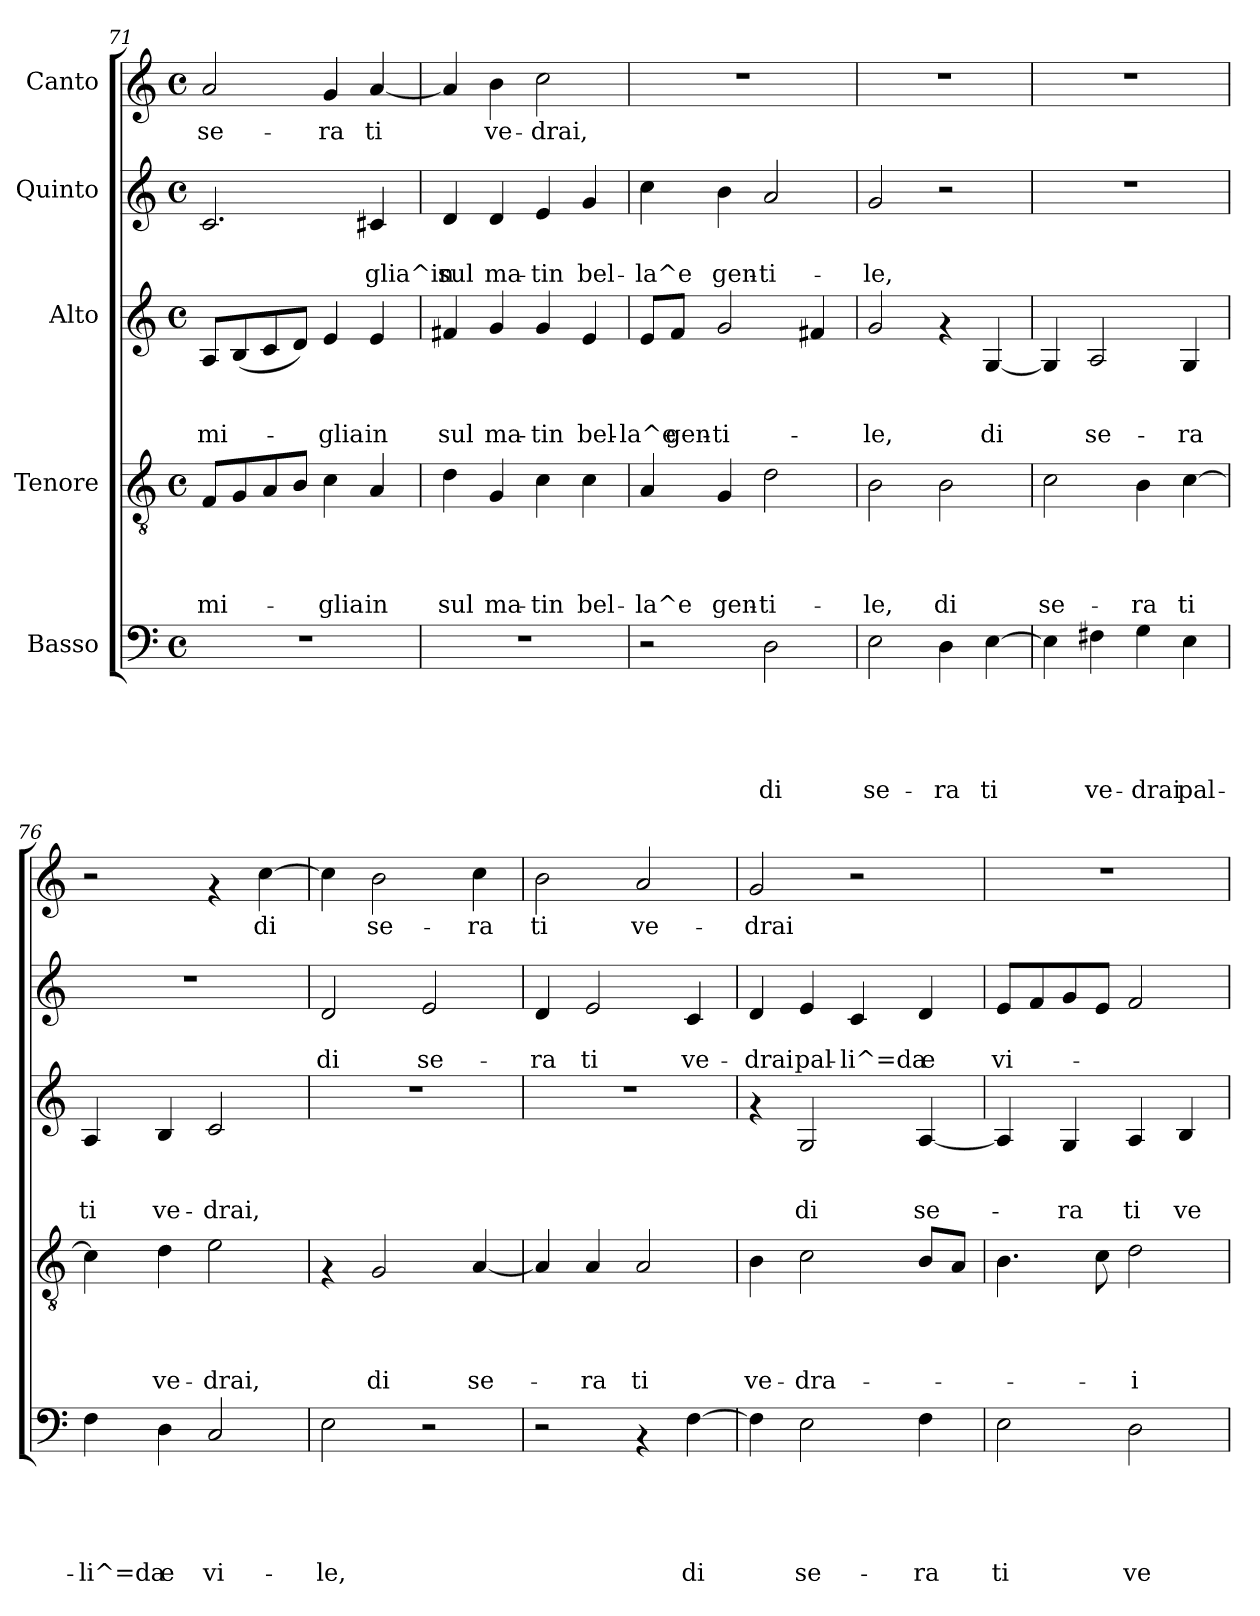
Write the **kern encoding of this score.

**kern	**text	**text	**text	**text	**text	**kern	**text	**text	**text	**text	**kern	**text	**text	**text	**kern	**text	**text	**kern	**text
*part5	*part5	*part5	*part5	*part5	*part5	*part4	*part4	*part4	*part4	*part4	*part3	*part3	*part3	*part3	*part2	*part2	*part2	*part1	*part1
*staff5	*staff5	*staff5	*staff5	*staff5	*staff5	*staff4	*staff4	*staff4	*staff4	*staff4	*staff3	*staff3	*staff3	*staff3	*staff2	*staff2	*staff2	*staff1	*staff1
*I"Basso	*	*	*	*	*	*I"Tenore	*	*	*	*	*I"Alto	*	*	*	*I"Quinto	*	*	*I"Canto	*
*clefF4	*	*	*	*	*	*clefGv2	*	*	*	*	*clefG2	*	*	*	*clefG2	*	*	*clefG2	*
*k[]	*	*	*	*	*	*k[]	*	*	*	*	*k[]	*	*	*	*k[]	*	*	*k[]	*
*C:	*	*	*	*	*	*C:	*	*	*	*	*C:	*	*	*	*C:	*	*	*C:	*
*M4/4	*	*	*	*	*	*M4/4	*	*	*	*	*M4/4	*	*	*	*M4/4	*	*	*M4/4	*
*met(c)	*	*	*	*	*	*met(c)	*	*	*	*	*met(c)	*	*	*	*met(c)	*	*	*met(c)	*
=71	=71	=71	=71	=71	=71	=71	=71	=71	=71	=71	=71	=71	=71	=71	=71	=71	=71	=71	=71
!	!	!	!	!	!	!	!	!	!	!LO:LY:b	!	!	!	!LO:LY:b	!	!	!	!	!LO:LY:b
1r	.	.	.	.	.	8F/L	.	.	.	mi-	8A/L	.	.	-mi-	2.c/	.	.	2a/	se-
.	.	.	.	.	.	8G/	.	.	.	.	(>8B/	.	.	.	.	.	.	.	.
.	.	.	.	.	.	8A/	.	.	.	.	8c/	.	.	.	.	.	.	.	.
.	.	.	.	.	.	8B/J	.	.	.	.	8d/J)	.	.	.	.	.	.	.	.
!	!	!	!	!	!	!	!	!	!	!LO:LY:b	!	!	!	!LO:LY:b	!	!	!	!	!LO:LY:b
.	.	.	.	.	.	4c\	.	.	.	-glia	4e/	.	.	-glia	.	.	.	4g/	-ra
!	!	!	!	!	!	!	!	!	!	!LO:LY:b	!	!	!	!LO:LY:b	!	!	!LO:LY:b	!	!LO:LY:b
.	.	.	.	.	.	4A/	.	.	.	in	4e/	.	.	in	4c#X/	.	-glia^in	[<4a/	ti
=72	=72	=72	=72	=72	=72	=72	=72	=72	=72	=72	=72	=72	=72	=72	=72	=72	=72	=72	=72
!	!	!	!	!	!	!	!	!	!	!LO:LY:b	!	!	!	!LO:LY:b	!	!	!LO:LY:b	!	!
1r	.	.	.	.	.	4d\	.	.	.	sul	4f#X/	.	.	sul	4d/	.	sul	4a/]	.
!	!	!	!	!	!	!	!	!	!	!LO:LY:b	!	!	!	!LO:LY:b	!	!	!LO:LY:b	!	!LO:LY:b
.	.	.	.	.	.	4G/	.	.	.	ma-	4g/	.	.	ma-	4d/	.	ma-	4b\	ve-
!	!	!	!	!	!	!	!	!	!	!LO:LY:b	!	!	!	!LO:LY:b	!	!	!LO:LY:b	!	!LO:LY:b
.	.	.	.	.	.	4c\	.	.	.	-tin	4g/	.	.	-tin	4e/	.	-tin	2cc\	-drai,
!	!	!	!	!	!	!	!	!	!	!LO:LY:b	!	!	!	!LO:LY:b	!	!	!LO:LY:b	!	!
.	.	.	.	.	.	4c\	.	.	.	bel-	4e/	.	.	bel-	4g/	.	bel-	.	.
=73	=73	=73	=73	=73	=73	=73	=73	=73	=73	=73	=73	=73	=73	=73	=73	=73	=73	=73	=73
!	!	!	!	!	!	!	!	!	!	!LO:LY:b	!	!	!	!LO:LY:b	!	!	!LO:LY:b	!	!
2r	.	.	.	.	.	4A/	.	.	.	-la^e	8e/L	.	.	-la^e	4cc\	.	-la^e	1r	.
!	!	!	!	!	!	!	!	!	!	!	!	!	!	!LO:LY:b	!	!	!	!	!
.	.	.	.	.	.	.	.	.	.	.	8f/J	.	.	gen-	.	.	.	.	.
!	!	!	!	!	!	!	!	!	!	!LO:LY:b	!	!	!	!LO:LY:b	!	!	!LO:LY:b	!	!
.	.	.	.	.	.	4G/	.	.	.	gen-	2g/	.	.	-ti-	4b\	.	gen-	.	.
!	!	!	!	!	!LO:LY:b	!	!	!	!	!LO:LY:b	!	!	!	!	!	!	!LO:LY:b	!	!
2D\	.	.	.	.	di	2d\	.	.	.	-ti-	.	.	.	.	2a/	.	-ti-	.	.
.	.	.	.	.	.	.	.	.	.	.	4f#X/	.	.	.	.	.	.	.	.
=74	=74	=74	=74	=74	=74	=74	=74	=74	=74	=74	=74	=74	=74	=74	=74	=74	=74	=74	=74
!	!	!	!	!	!LO:LY:b	!	!	!	!	!LO:LY:b	!	!	!	!LO:LY:b	!	!	!LO:LY:b	!	!
2E\	.	.	.	.	se-	2B\	.	.	.	-le,	2g/	.	.	-le,	2g/	.	-le,	1r	.
!	!	!	!	!	!LO:LY:b	!	!	!	!	!LO:LY:b	!	!	!	!	!	!	!	!	!
4D\	.	.	.	.	-ra	2B\	.	.	.	di	4rf	.	.	.	2r	.	.	.	.
!	!	!	!	!	!LO:LY:b	!	!	!	!	!	!	!	!	!LO:LY:b	!	!	!	!	!
[<4E\	.	.	.	.	ti	.	.	.	.	.	[<4G/	.	.	di	.	.	.	.	.
!!LO:LB:g=z
=75	=75	=75	=75	=75	=75	=75	=75	=75	=75	=75	=75	=75	=75	=75	=75	=75	=75	=75	=75
!	!	!	!	!	!	!	!	!	!	!LO:LY:b	!	!	!	!	!	!	!	!	!
4E\]	.	.	.	.	.	2c\	.	.	.	se-	4G/]	.	.	.	1r	.	.	1r	.
!	!	!	!	!	!LO:LY:b	!	!	!	!	!	!	!	!	!LO:LY:b	!	!	!	!	!
4F#X\	.	.	.	.	ve-	.	.	.	.	.	2A/	.	.	se-	.	.	.	.	.
!	!	!	!	!	!LO:LY:b	!	!	!	!	!LO:LY:b	!	!	!	!	!	!	!	!	!
4G\	.	.	.	.	-drai	4B\	.	.	.	-ra	.	.	.	.	.	.	.	.	.
!	!	!	!	!	!LO:LY:b	!	!	!	!	!LO:LY:b	!	!	!	!LO:LY:b	!	!	!	!	!
4E\	.	.	.	.	pal-	[>4c\	.	.	.	ti	4G/	.	.	-ra	.	.	.	.	.
=76	=76	=76	=76	=76	=76	=76	=76	=76	=76	=76	=76	=76	=76	=76	=76	=76	=76	=76	=76
!	!	!	!	!	!LO:LY:b	!	!	!	!	!	!	!	!	!LO:LY:b	!	!	!	!	!
4F\	.	.	.	.	-li^=da	4c\]	.	.	.	.	4A/	.	.	ti	1r	.	.	2r	.
!	!	!	!	!	!LO:LY:b	!	!	!	!	!LO:LY:b	!	!	!	!LO:LY:b	!	!	!	!	!
4D\	.	.	.	.	e	4d\	.	.	.	ve-	4B/	.	.	ve-	.	.	.	.	.
!	!	!	!	!	!LO:LY:b	!	!	!	!	!LO:LY:b	!	!	!	!LO:LY:b	!	!	!	!	!
2C/	.	.	.	.	vi-	2e\	.	.	.	-drai,	2c/	.	.	-drai,	.	.	.	4rf	.
!	!	!	!	!	!	!	!	!	!	!	!	!	!	!	!	!	!	!	!LO:LY:b
.	.	.	.	.	.	.	.	.	.	.	.	.	.	.	.	.	.	[>4cc\	di
=77	=77	=77	=77	=77	=77	=77	=77	=77	=77	=77	=77	=77	=77	=77	=77	=77	=77	=77	=77
!	!	!	!	!	!LO:LY:b	!	!	!	!	!	!	!	!	!	!	!	!LO:LY:b	!	!
2E\	.	.	.	.	-le,	4rF	.	.	.	.	1r	.	.	.	2d/	.	di	4cc\]	.
!	!	!	!	!	!	!	!	!	!	!LO:LY:b	!	!	!	!	!	!	!	!	!LO:LY:b
.	.	.	.	.	.	2G/	.	.	.	di	.	.	.	.	.	.	.	2b\	se-
!	!	!	!	!	!	!	!	!	!	!	!	!	!	!	!	!	!LO:LY:b	!	!
2r	.	.	.	.	.	.	.	.	.	.	.	.	.	.	2e/	.	se-	.	.
!	!	!	!	!	!	!	!	!	!	!LO:LY:b	!	!	!	!	!	!	!	!	!LO:LY:b
.	.	.	.	.	.	[<4A/	.	.	.	se-	.	.	.	.	.	.	.	4cc\	-ra
=78	=78	=78	=78	=78	=78	=78	=78	=78	=78	=78	=78	=78	=78	=78	=78	=78	=78	=78	=78
!	!	!	!	!	!	!	!	!	!	!	!	!	!	!	!	!	!LO:LY:b	!	!LO:LY:b
2r	.	.	.	.	.	4A/]	.	.	.	.	1r	.	.	.	4d/	.	-ra	2b\	ti
!	!	!	!	!	!	!	!	!	!	!LO:LY:b	!	!	!	!	!	!	!LO:LY:b	!	!
.	.	.	.	.	.	4A/	.	.	.	-ra	.	.	.	.	2e/	.	ti	.	.
!	!	!	!	!	!	!	!	!	!	!LO:LY:b	!	!	!	!	!	!	!	!	!LO:LY:b
4rAA	.	.	.	.	.	2A/	.	.	.	ti	.	.	.	.	.	.	.	2a/	ve-
!	!	!	!	!	!LO:LY:b	!	!	!	!	!	!	!	!	!	!	!	!LO:LY:b	!	!
[>4F\	.	.	.	.	di	.	.	.	.	.	.	.	.	.	4c/	.	ve-	.	.
=79	=79	=79	=79	=79	=79	=79	=79	=79	=79	=79	=79	=79	=79	=79	=79	=79	=79	=79	=79
!	!	!	!	!	!	!	!	!	!	!LO:LY:b	!	!	!	!	!	!	!LO:LY:b	!	!LO:LY:b
4F\]	.	.	.	.	.	4B\	.	.	.	ve-	4rf	.	.	.	4d/	.	-drai	2g/	-drai
!	!	!	!	!	!LO:LY:b	!	!	!	!	!LO:LY:b	!	!	!	!LO:LY:b	!	!	!LO:LY:b	!	!
2E\	.	.	.	.	se-	2c\	.	.	.	-dra-	2G/	.	.	di	4e/	.	pal-	.	.
!	!	!	!	!	!	!	!	!	!	!	!	!	!	!	!	!	!LO:LY:b	!	!
.	.	.	.	.	.	.	.	.	.	.	.	.	.	.	4c/	.	-li^=da	2r	.
!	!	!	!	!	!LO:LY:b	!	!	!	!	!	!	!	!	!LO:LY:b	!	!	!LO:LY:b	!	!
4F\	.	.	.	.	-ra	8B/L	.	.	.	.	[<4A/	.	.	se-	4d/	.	e	.	.
.	.	.	.	.	.	8A/J	.	.	.	.	.	.	.	.	.	.	.	.	.
=80	=80	=80	=80	=80	=80	=80	=80	=80	=80	=80	=80	=80	=80	=80	=80	=80	=80	=80	=80
!	!	!	!	!	!LO:LY:b	!	!	!	!	!	!	!	!	!	!	!	!LO:LY:b	!	!
2E\	.	.	.	.	ti	4.B\	.	.	.	.	4A/]	.	.	.	8e/L	.	vi-	1r	.
.	.	.	.	.	.	.	.	.	.	.	.	.	.	.	8f/	.	.	.	.
!	!	!	!	!	!	!	!	!	!	!	!	!	!	!LO:LY:b	!	!	!	!	!
.	.	.	.	.	.	.	.	.	.	.	4G/	.	.	-ra	8g/	.	.	.	.
.	.	.	.	.	.	8c\	.	.	.	.	.	.	.	.	8e/J	.	.	.	.
!	!	!	!	!	!LO:LY:b	!	!	!	!	!LO:LY:b	!	!	!	!LO:LY:b	!	!	!	!	!
2D\	.	.	.	.	ve-	2d\	.	.	.	-i	4A/	.	.	ti	2f/	.	.	.	.
!	!	!	!	!	!	!	!	!	!	!	!	!	!	!LO:LY:b	!	!	!	!	!
.	.	.	.	.	.	.	.	.	.	.	4B/	.	.	ve-	.	.	.	.	.
=	=	=	=	=	=	=	=	=	=	=	=	=	=	=	=	=	=	=	=
*-	*-	*-	*-	*-	*-	*-	*-	*-	*-	*-	*-	*-	*-	*-	*-	*-	*-	*-	*-
